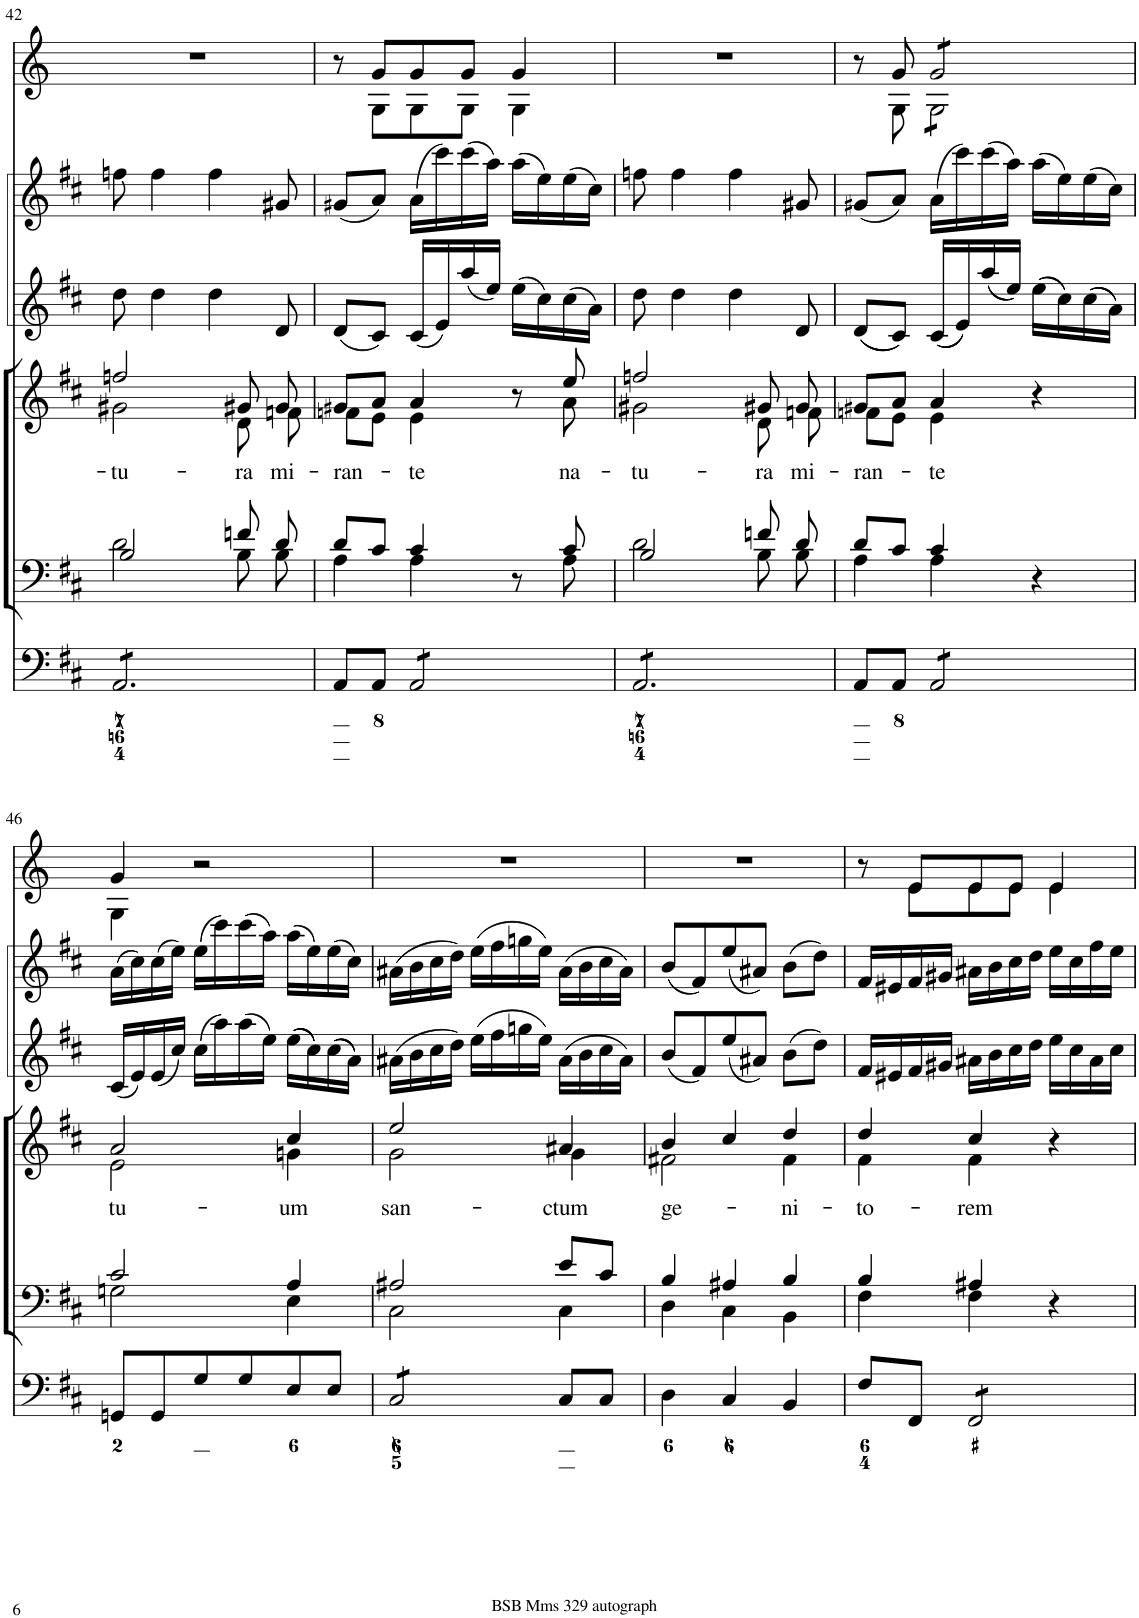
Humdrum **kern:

**kern	**kern	**kern	**text	**kern	**kern	**kern
*part6	*part5	*part4	*part4	*part3	*part2	*part1
*staff6	*staff5	*staff4	*staff4	*staff3	*staff2	*staff1
*I"Organ	*I"Voice	*I"Voice	*	*I"Violin	*I"Violini	*I"Clarini in D
*	*	*	*	*I'Vln	*I'Vln	*
!!LO:PB:g=z
*clefF4	*clefF4	*clefG2	*	*clefG2	*clefG2	*clefG2
*	*	*	*	*	*	*Trd-1c-2
*k[f#c#]	*k[f#c#]	*k[f#c#]	*	*k[f#c#]	*k[f#c#]	*k[]
*M3/4	*M3/4	*M3/4	*	*M3/4	*M3/4	*M3/4
=42	=42	=42	=42	=42	=42	=42
*	*^	*	*	*	*	*
!	!	!	!	!LO:LY:b	!	!	!
*	*	*	*^	*	*	*	*
*tremolo	*	*	*	*	*	*	*	*
8AA/L	2B/	2d\	2ffn/	2g#X\	-tu-	8dd\	8ffn\	2.r
8AA/	.	.	.	.	.	4dd\	4ff\	.
8AA/	.	.	.	.	.	.	.	.
8AA/	.	.	.	.	.	4dd\	4ff\	.
!	!	!	!	!	!LO:LY:b	!	!	!
8AA/	8fn/	8B\	8g#X/	8d\	-ra	.	.	.
!	!	!	!	!	!LO:LY:b	!	!	!
8AA/J	8d/	8B\	8g#/	8fn\	mi-	8d/	8g#X/	.
*Xtremolo	*	*	*	*	*	*	*	*
=43	=43	=43	=43	=43	=43	=43	=43	=43
!	!	!	!	!	!LO:LY:b	!	!	!
*	*	*	*	*	*	*	*	*^
8AA/L	8d/L	4A\	8g#X/L	8fn\L	-ran-	(8d/L	(8g#X/L	8r	8ryy
8AA/J	8c#/J	.	8a/J	8e\J	.	8c#/J)	8a/J)	8g/L	8G\L
!	!	!	!	!	!LO:LY:b	!	!	!	!
*tremolo	*	*	*	*	*	*	*	*	*
8AA/L	4c#/	4A\	4a/	4e\	-te	(16c#/LL	(16a\LL	8g/	8G\
.	.	.	.	.	.	16e/)	16ccc#\)	.	.
8AA/	.	.	.	.	.	(16aa/	(16ccc#\	8g/J	8G\J
.	.	.	.	.	.	16ee/JJ)	16aa\JJ)	.	.
8AA/	8r	8ryy	8r	8ryy	.	(16ee\LL	(16aa\LL	4g/	4G\
.	.	.	.	.	.	16cc#\)	16ee\)	.	.
!	!	!	!	!	!LO:LY:b	!	!	!	!
8AA/J	8c#/	8A\	8ee/	8a\	na-	(16cc#\	(16ee\	.	.
.	.	.	.	.	.	16a\JJ)	16cc#\JJ)	.	.
*	*	*	*	*	*	*	*	*v	*v
=44	=44	=44	=44	=44	=44	=44	=44	=44
!	!	!	!	!	!LO:LY:b	!	!	!
8AA/L	2B/	2d\	2ffn/	2g#X\	-tu-	8dd\	8ffn\	2.r
8AA/	.	.	.	.	.	4dd\	4ff\	.
8AA/	.	.	.	.	.	.	.	.
8AA/	.	.	.	.	.	4dd\	4ff\	.
!	!	!	!	!	!LO:LY:b	!	!	!
8AA/	8fn/	8B\	8g#X/	8d\	-ra	.	.	.
!	!	!	!	!	!LO:LY:b	!	!	!
8AA/J	8d/	8B\	8g#/	8fn\	mi-	8d/	8g#X/	.
*Xtremolo	*	*	*	*	*	*	*	*
=45	=45	=45	=45	=45	=45	=45	=45	=45
!	!	!	!	!	!LO:LY:b	!	!	!
*	*	*	*	*	*	*	*	*^
8AA/L	8d/L	4A\	8g#X/L	8fn\L	-ran-	((8d/L	(8g#X/L	8r	8ryy
8AA/J	8c#/J	.	8a/J	8e\J	.	8c#/J))	8a/J)	8g/	8G\
!	!	!	!	!	!LO:LY:b	!	!	!	!
*tremolo	*	*	*	*	*	*	*	*	*
*	*	*	*	*	*	*	*	*tremolo	*
8AA/L	4c#/	4A\	4a/	4e\	-te	((16c#/LL	(16a\LL	8g/L	8G\L
.	.	.	.	.	.	16e/))	16ccc#\)	.	.
8AA/	.	.	.	.	.	((16aa/	(16ccc#\	8g/	8G\
.	.	.	.	.	.	16ee/JJ))	16aa\JJ)	.	.
8AA/	4r	4ryy	4r	4ryy	.	((16ee\LL	(16aa\LL	8g/	8G\
.	.	.	.	.	.	16cc#\))	16ee\)	.	.
8AA/J	.	.	.	.	.	((16cc#\	(16ee\	8g/J	8G\J
*	*	*	*	*	*	*	*	*Xtremolo	*
*Xtremolo	*	*	*	*	*	*	*	*	*
.	.	.	.	.	.	16a\JJ))	16cc#\JJ)	.	.
!!LO:LB:g=z	!!
=46	=46	=46	=46	=46	=46	=46	=46	=46	=46
!	!	!	!	!	!LO:LY:b	!	!	!	!
8GGn/L	2c#/	2Gn\	2a/	2e\	tu-	(16c#/LL	(16a\LL	4g/	4G\
.	.	.	.	.	.	16e/)	16cc#\)	.	.
8GG/	.	.	.	.	.	(16e/	(16cc#\	.	.
.	.	.	.	.	.	16cc#/JJ)	16ee\JJ)	.	.
8G/	.	.	.	.	.	(16cc#\LL	(16ee\LL	2r	2ryy
.	.	.	.	.	.	16aa\)	16ccc#\)	.	.
8G/	.	.	.	.	.	(16aa\	(16ccc#\	.	.
.	.	.	.	.	.	16ee\JJ)	16aa\JJ)	.	.
!	!	!	!	!	!LO:LY:b	!	!	!	!
8E/	4A/	4E\	4cc#/	4gn\	-um	(((16ee\LL	(16aa\LL	.	.
.	.	.	.	.	.	16cc#\)))	16ee\)	.	.
8E/J	.	.	.	.	.	(((16cc#\	(16ee\	.	.
.	.	.	.	.	.	16a\JJ)))	16cc#\JJ)	.	.
*	*	*	*	*	*	*	*	*v	*v
=47	=47	=47	=47	=47	=47	=47	=47	=47
!	!	!	!	!	!LO:LY:b	!	!	!
*tremolo	*	*	*	*	*	*	*	*
8C#/L	2A#X/	2C#\	2ee/	2g\	san-	(16a#X\LL	(16a#X\LL	2.r
.	.	.	.	.	.	16b\	16b\	.
8C#/	.	.	.	.	.	16cc#\	16cc#\	.
.	.	.	.	.	.	16dd\JJ)	16dd\JJ)	.
8C#/	.	.	.	.	.	(16ee\LL	(16ee\LL	.
.	.	.	.	.	.	16ff#\	16ff#\	.
8C#/J	.	.	.	.	.	16ggn\	16ggn\	.
*Xtremolo	*	*	*	*	*	*	*	*
.	.	.	.	.	.	16ee\JJ)	16ee\JJ)	.
!	!	!	!	!	!LO:LY:b	!	!	!
8C#/L	8e/L	4C#\	4a#X/	4g\	-ctum	(16a#\LL	(16a#\LL	.
.	.	.	.	.	.	16b\	16b\	.
8C#/J	8c#/J	.	.	.	.	16cc#\	16cc#\	.
.	.	.	.	.	.	16a#\JJ)	16a#\JJ)	.
=48	=48	=48	=48	=48	=48	=48	=48	=48
!	!	!	!	!	!LO:LY:b	!	!	!
4D\	4B/	4D\	4b/	2f#X\	ge-	(8b/L	(8b/L	2.r
.	.	.	.	.	.	8f#/)	8f#/)	.
4C#/	4A#X/	4C#\	4cc#/	.	.	(8ee/	(8ee/	.
.	.	.	.	.	.	8a#X/J)	8a#X/J)	.
!	!	!	!	!	!LO:LY:b	!	!	!
4BB/	4B/	4BB\	4dd/	4f#\	-ni-	(8b\L	(8b\L	.
.	.	.	.	.	.	8dd\J)	8dd\J)	.
=49	=49	=49	=49	=49	=49	=49	=49	=49
!	!	!	!	!	!LO:LY:b	!	!	!
*	*	*	*	*	*	*	*	*^
8F#/L	4B/	4F#\	4dd/	4f#\	-to-	16f#/LL	16f#/LL	8r	8ryy
.	.	.	.	.	.	16e#X/	16e#X/	.	.
8FF#/J	.	.	.	.	.	16f#/	16f#/	8e/L	8e\L
.	.	.	.	.	.	16g#X/JJ	16g#X/JJ	.	.
!	!	!	!	!	!LO:LY:b	!	!	!	!
*tremolo	*	*	*	*	*	*	*	*	*
8FF#/L	4A#X/	4F#\	4cc#/	4f#\	-rem	16a#X\LL	16a#X\LL	8e/	8e\
.	.	.	.	.	.	16b\	16b\	.	.
8FF#/	.	.	.	.	.	16cc#\	16cc#\	8e/J	8e\J
.	.	.	.	.	.	16dd\JJ	16dd\JJ	.	.
8FF#/	4r	4ryy	4r	4ryy	.	16ee\LL	16ee\LL	4e/	4e\
.	.	.	.	.	.	16cc#\	16cc#\	.	.
8FF#/J	.	.	.	.	.	16a#\	16ff#\	.	.
*Xtremolo	*	*	*	*	*	*	*	*	*
.	.	.	.	.	.	16cc#\JJ	16ee\JJ	.	.
*	*v	*v	*	*	*	*	*	*v	*v
*	*	*v	*v	*	*	*	*
=	=	=	=	=	=	=
*-	*-	*-	*-	*-	*-	*-
